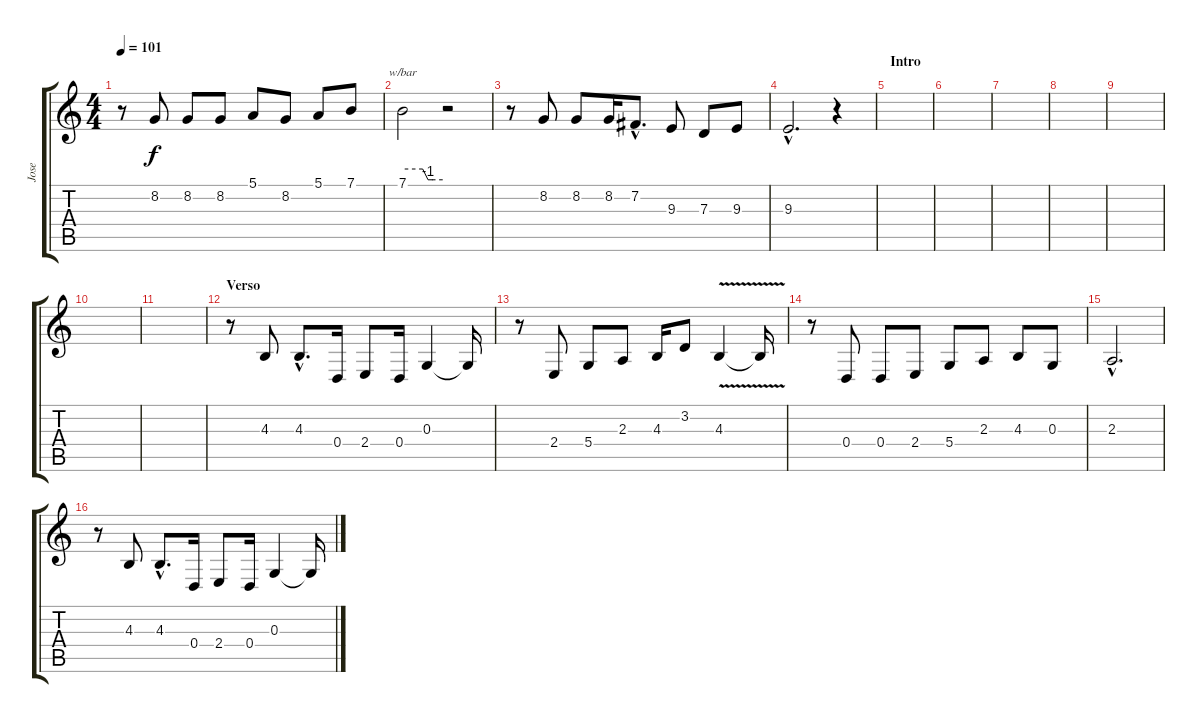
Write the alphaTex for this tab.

\track ("Jose" "Jose") {instrument lead1square}
\staff {score tabs}
\tuning (E4 B3 G3 D3 A2 E2) {hide}
\ts (4 4)
\tempo 101
\clef g2
\ks c
r.8{dy f} 8.2.8 8.2.8 8.2.8 5.1.8 8.2.8 5.1.8 7.1.8 |
7.1.2{tbe (custom default 0 0 30 0 38 -4 45 -4 60 -4)} r.2 |
r.8 8.2.8 8.2.8 8.2.16 7.2{hac}.8{d} 9.3.8 7.3.8 9.3.8 |
9.3{hac}.2{d} r.4 |
\section ("" "Intro")
|
|
|
|
|
|
|
\section ("" "Verso")
r.8 4.3.8{volume 13} 4.3{hac}.8{d} 0.4.16 2.4.8 0.4.16 0.3.4 0.3{t}.16 |
r.8 2.4.8 5.4.8 2.3.8 4.3.16 3.2.8 4.3{v}.4 4.3{t}.16 |
r.8 0.4.8 0.4.8 2.4.8 5.4.8 2.3.8 4.3.8 0.3.8 |
2.3{hac}.2{d} |
r.8{volume 16} 4.3.8 4.3{hac}.8{d} 0.4.16 2.4.8 0.4.16 0.3.4 0.3{t}.16
